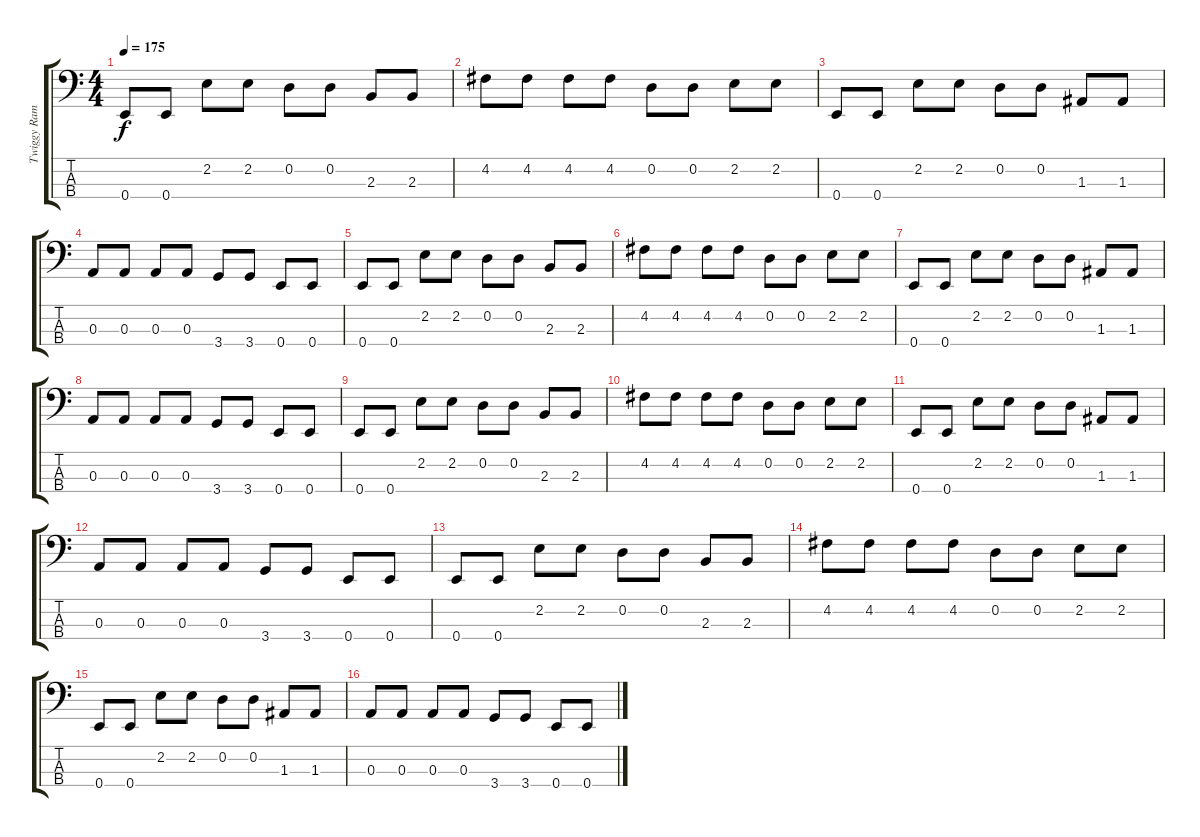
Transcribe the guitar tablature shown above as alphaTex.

\track ("Twiggy Ramirez" "Twiggy Ram") {instrument synthbass1}
\staff {score tabs}
\tuning (G2 D2 A1 E1) {hide}
\ts (4 4)
\tempo 175
\clef f4
\ks c
0.4.8{dy f} 0.4.8 2.2.8 2.2.8 0.2.8 0.2.8 2.3.8 2.3.8 |
4.2.8 4.2.8 4.2.8 4.2.8 0.2.8 0.2.8 2.2.8 2.2.8 |
0.4.8 0.4.8 2.2.8 2.2.8 0.2.8 0.2.8 1.3.8 1.3.8 |
0.3.8 0.3.8 0.3.8 0.3.8 3.4.8 3.4.8 0.4.8 0.4.8 |
0.4.8 0.4.8 2.2.8 2.2.8 0.2.8 0.2.8 2.3.8 2.3.8 |
4.2.8 4.2.8 4.2.8 4.2.8 0.2.8 0.2.8 2.2.8 2.2.8 |
0.4.8 0.4.8 2.2.8 2.2.8 0.2.8 0.2.8 1.3.8 1.3.8 |
0.3.8 0.3.8 0.3.8 0.3.8 3.4.8 3.4.8 0.4.8 0.4.8 |
0.4.8 0.4.8 2.2.8 2.2.8 0.2.8 0.2.8 2.3.8 2.3.8 |
4.2.8 4.2.8 4.2.8 4.2.8 0.2.8 0.2.8 2.2.8 2.2.8 |
0.4.8 0.4.8 2.2.8 2.2.8 0.2.8 0.2.8 1.3.8 1.3.8 |
0.3.8 0.3.8 0.3.8 0.3.8 3.4.8 3.4.8 0.4.8 0.4.8 |
0.4.8 0.4.8 2.2.8 2.2.8 0.2.8 0.2.8 2.3.8 2.3.8 |
4.2.8 4.2.8 4.2.8 4.2.8 0.2.8 0.2.8 2.2.8 2.2.8 |
0.4.8 0.4.8 2.2.8 2.2.8 0.2.8 0.2.8 1.3.8 1.3.8 |
0.3.8 0.3.8 0.3.8 0.3.8 3.4.8 3.4.8 0.4.8 0.4.8
